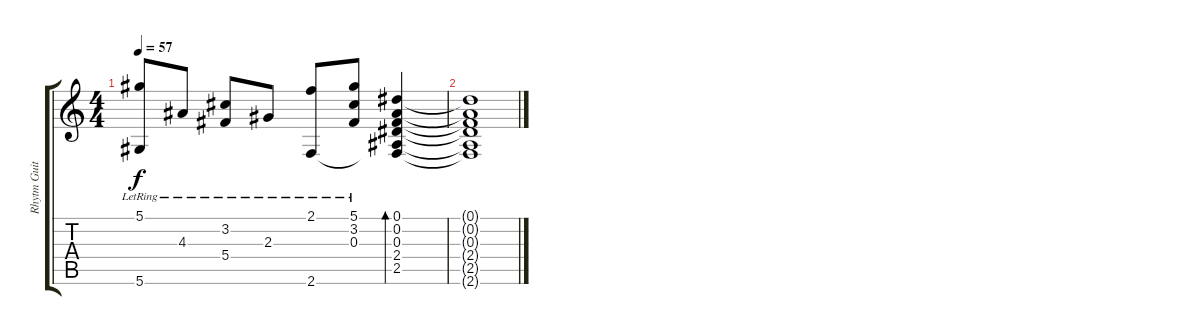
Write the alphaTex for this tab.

\track ("Rhytm Guitar/Classical Guitar" "Rhytm Guit") {instrument distortionguitar}
\staff {score tabs}
\tuning (Eb4 Bb3 Gb3 Db3 Ab2 Eb2) {hide}
\ts (4 4)
\tempo 57
\clef g2
\ks c
(5.1{lr} 5.6{lr}).8{dy f volume 0 instrument acousticguitarnylon} 4.3{lr}.8 (3.2{lr} 5.4{lr}).8 2.3{lr}.8 (2.1{lr} 2.6{lr}).8 (5.1{lr} 3.2{lr} 0.3{lr}).8 (0.1 0.2 0.3 2.4 2.5 2.6{t}).4{bd 240} |
(0.1{t} 0.2{t} 0.3{t} 2.4{t} 2.5{t} 2.6{t}).1
